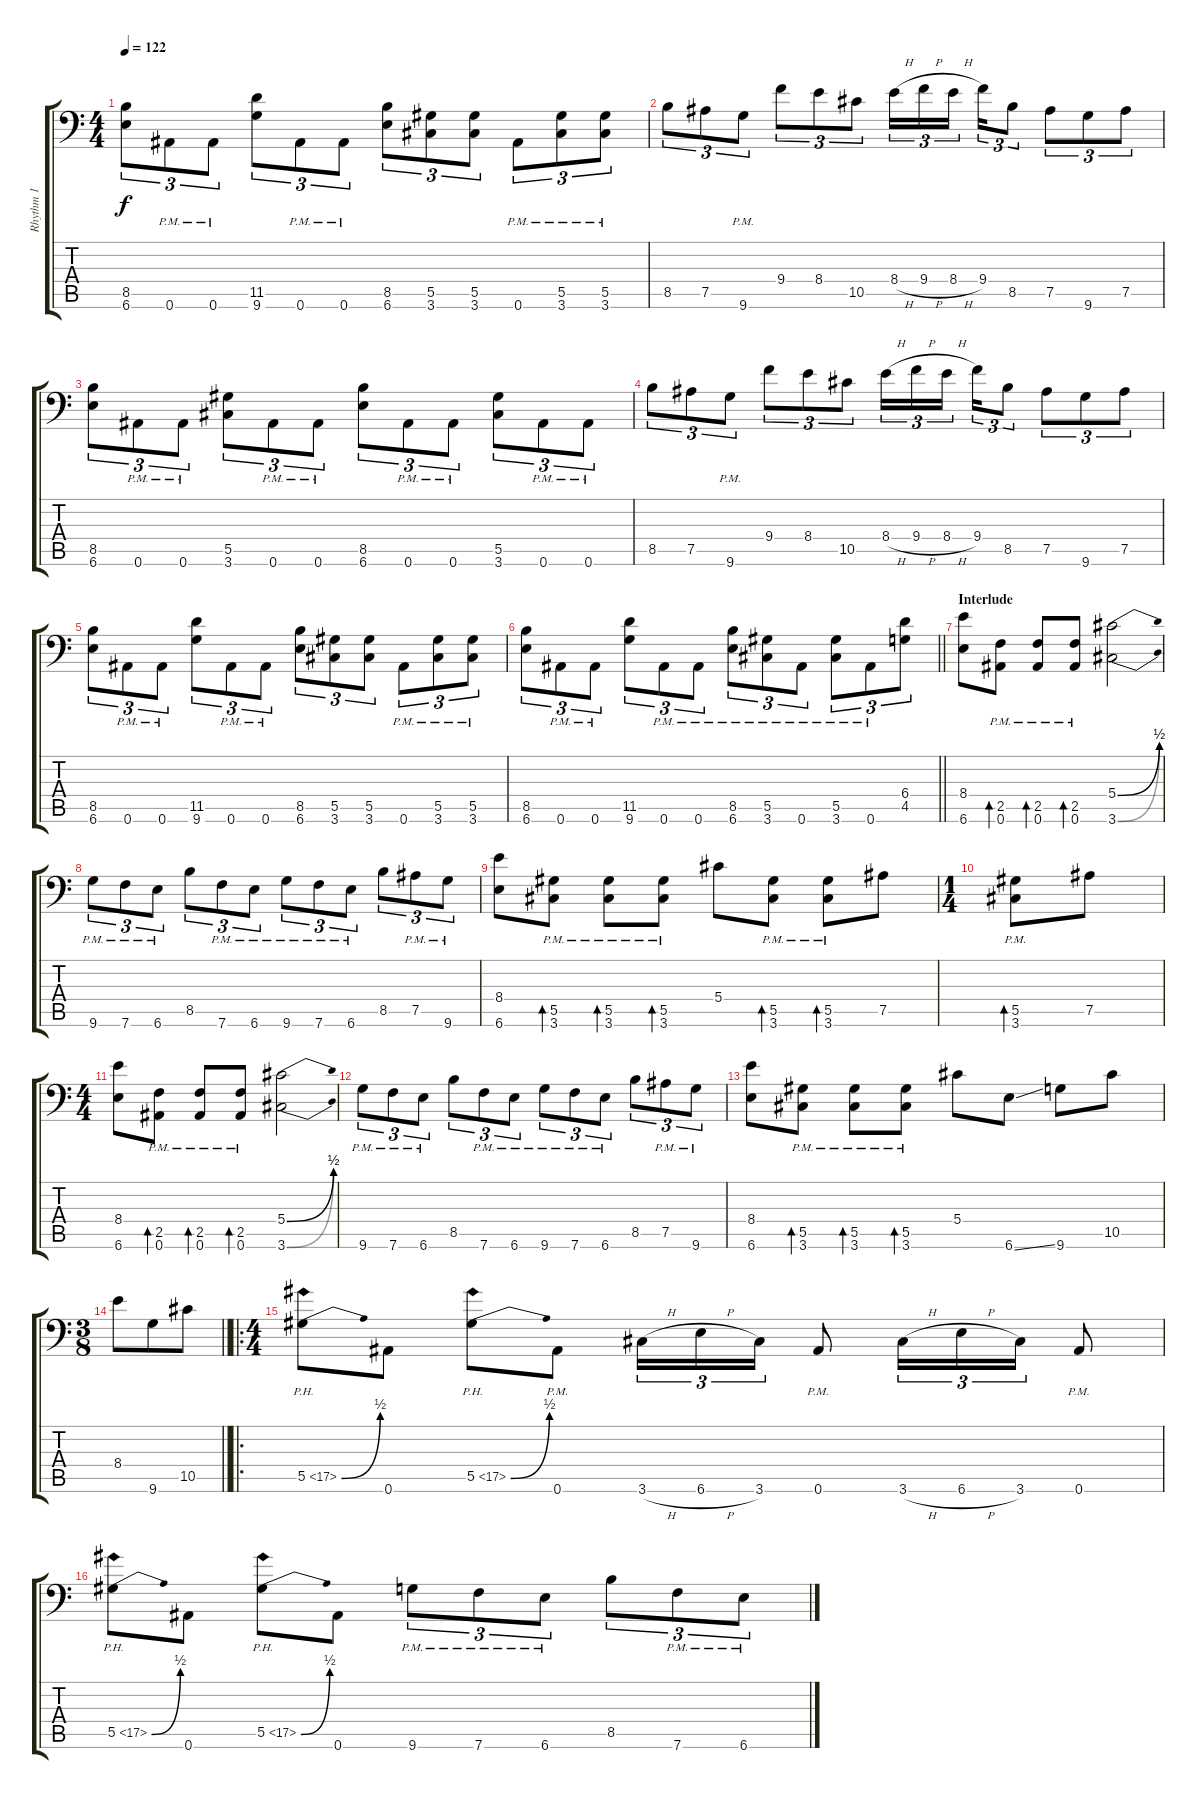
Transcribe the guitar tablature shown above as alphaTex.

\track ("Rhythm 1" "Rhythm 1") {instrument distortionguitar}
\staff {score tabs}
\tuning (Bb3 F3 Db3 Ab2 Eb2 Bb1) {hide}
\ts (4 4)
\tempo 122
\clef f4
\ks c
(8.5 6.6).8{tu (3 2) dy f} 0.6{pm}.8{tu (3 2)} 0.6{pm}.8{tu (3 2)} (11.5 9.6).8{tu (3 2)} 0.6{pm}.8{tu (3 2)} 0.6{pm}.8{tu (3 2)} (8.5 6.6).8{tu (3 2)} (5.5 3.6).8{tu (3 2)} (5.5 3.6).8{tu (3 2)} 0.6{pm}.8{tu (3 2)} (5.5{pm} 3.6{pm}).8{tu (3 2)} (5.5{pm} 3.6{pm}).8{tu (3 2)} |
8.5.8{tu (3 2)} 7.5.8{tu (3 2)} 9.6{pm}.8{tu (3 2)} 9.4.8{tu (3 2)} 8.4.8{tu (3 2)} 10.5.8{tu (3 2)} 8.4{h}.16{tu (3 2)} 9.4{h}.16{tu (3 2)} 8.4{h}.16{tu (3 2) beam splitsecondary} 9.4.16{tu (3 2)} 8.5.8{tu (3 2)} 7.5.8{tu (3 2)} 9.6.8{tu (3 2)} 7.5.8{tu (3 2)} |
(8.5 6.6).8{tu (3 2)} 0.6{pm}.8{tu (3 2)} 0.6{pm}.8{tu (3 2)} (5.5 3.6).8{tu (3 2)} 0.6{pm}.8{tu (3 2)} 0.6{pm}.8{tu (3 2)} (8.5 6.6).8{tu (3 2)} 0.6{pm}.8{tu (3 2)} 0.6{pm}.8{tu (3 2)} (5.5 3.6).8{tu (3 2)} 0.6{pm}.8{tu (3 2)} 0.6{pm}.8{tu (3 2)} |
8.5.8{tu (3 2)} 7.5.8{tu (3 2)} 9.6{pm}.8{tu (3 2)} 9.4.8{tu (3 2)} 8.4.8{tu (3 2)} 10.5.8{tu (3 2)} 8.4{h}.16{tu (3 2)} 9.4{h}.16{tu (3 2)} 8.4{h}.16{tu (3 2) beam splitsecondary} 9.4.16{tu (3 2)} 8.5.8{tu (3 2)} 7.5.8{tu (3 2)} 9.6.8{tu (3 2)} 7.5.8{tu (3 2)} |
(8.5 6.6).8{tu (3 2)} 0.6{pm}.8{tu (3 2)} 0.6{pm}.8{tu (3 2)} (11.5 9.6).8{tu (3 2)} 0.6{pm}.8{tu (3 2)} 0.6{pm}.8{tu (3 2)} (8.5 6.6).8{tu (3 2)} (5.5 3.6).8{tu (3 2)} (5.5 3.6).8{tu (3 2)} 0.6{pm}.8{tu (3 2)} (5.5{pm} 3.6{pm}).8{tu (3 2)} (5.5{pm} 3.6{pm}).8{tu (3 2)} |
\barLineRight lightlight
(8.5 6.6).8{tu (3 2)} 0.6{pm}.8{tu (3 2)} 0.6{pm}.8{tu (3 2)} (11.5 9.6).8{tu (3 2)} 0.6{pm}.8{tu (3 2)} 0.6{pm}.8{tu (3 2)} (8.5{pm} 6.6{pm}).8{tu (3 2)} (5.5{pm} 3.6{pm}).8{tu (3 2)} 0.6{pm}.8{tu (3 2)} (5.5{pm} 3.6{pm}).8{tu (3 2)} 0.6{pm}.8{tu (3 2)} (6.4 4.5).8{tu (3 2)} |
\section ("" "Interlude")
(8.4 6.6).8 (2.5{pm} 0.6{pm}).8{bd 60} (2.5{pm} 0.6{pm}).8{bd 60} (2.5{pm} 0.6{pm}).8{bd 60} (5.4{be (bend 0 0 60 2)} 3.6{be (bend 0 0 60 2)}).2 |
9.6{pm}.8{tu (3 2)} 7.6{pm}.8{tu (3 2)} 6.6{pm}.8{tu (3 2)} 8.5.8{tu (3 2)} 7.6{pm}.8{tu (3 2)} 6.6{pm}.8{tu (3 2)} 9.6{pm}.8{tu (3 2)} 7.6{pm}.8{tu (3 2)} 6.6{pm}.8{tu (3 2)} 8.5.8{tu (3 2)} 7.5{pm}.8{tu (3 2)} 9.6{pm}.8{tu (3 2)} |
(8.4 6.6).8 (5.5{pm} 3.6{pm}).8{bd 60} (5.5{pm} 3.6{pm}).8{bd 60} (5.5{pm} 3.6{pm}).8{bd 60} 5.4.8 (5.5{pm} 3.6{pm}).8{bd 60} (5.5{pm} 3.6{pm}).8{bd 60} 7.5.8 |
\ts (1 4)
(5.5{pm} 3.6{pm}).8{bd 60} 7.5.8 |
\ts (4 4)
(8.4 6.6).8 (2.5{pm} 0.6{pm}).8{bd 60} (2.5{pm} 0.6{pm}).8{bd 60} (2.5{pm} 0.6{pm}).8{bd 60} (5.4{be (bend 0 0 60 2)} 3.6{be (bend 0 0 60 2)}).2 |
9.6{pm}.8{tu (3 2)} 7.6{pm}.8{tu (3 2)} 6.6{pm}.8{tu (3 2)} 8.5.8{tu (3 2)} 7.6{pm}.8{tu (3 2)} 6.6{pm}.8{tu (3 2)} 9.6{pm}.8{tu (3 2)} 7.6{pm}.8{tu (3 2)} 6.6{pm}.8{tu (3 2)} 8.5.8{tu (3 2)} 7.5{pm}.8{tu (3 2)} 9.6{pm}.8{tu (3 2)} |
(8.4 6.6).8 (5.5{pm} 3.6{pm}).8{bd 60} (5.5{pm} 3.6{pm}).8{bd 60} (5.5{pm} 3.6{pm}).8{bd 60} 5.4.8 6.6{ss}.8 9.6.8 10.5.8 |
\ts (3 8)
\barLineRight lightlight
8.4.8 9.6.8 10.5.8 |
\ro
\ts (4 4)
5.5{be (bend 0 0 60 2) ph 12}.8 0.6.8 5.5{be (bend 0 0 60 2) ph 12}.8 0.6{pm}.8 3.6{h}.16{tu (3 2)} 6.6{h}.16{tu (3 2)} 3.6.16{tu (3 2)} 0.6{pm}.8 3.6{h}.16{tu (3 2)} 6.6{h}.16{tu (3 2)} 3.6.16{tu (3 2)} 0.6{pm}.8 |
5.5{be (bend 0 0 60 2) ph 12}.8 0.6.8 5.5{be (bend 0 0 60 2) ph 12}.8 0.6.8 9.6{pm}.8{tu (3 2)} 7.6{pm}.8{tu (3 2)} 6.6{pm}.8{tu (3 2)} 8.5.8{tu (3 2)} 7.6{pm}.8{tu (3 2)} 6.6{pm}.8{tu (3 2)}
